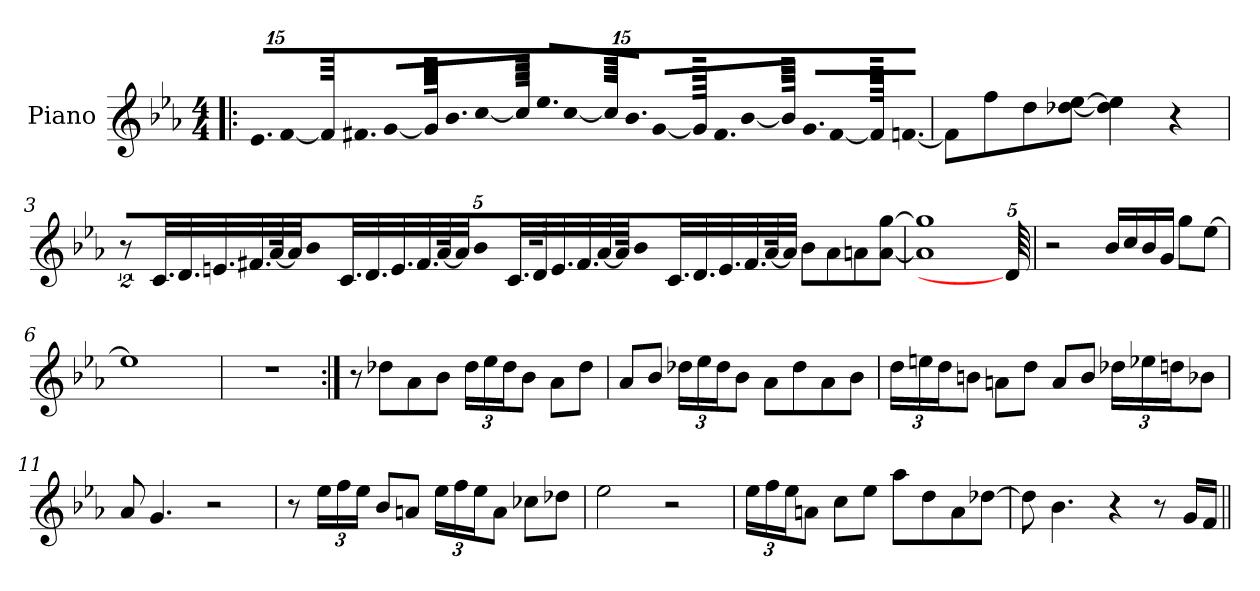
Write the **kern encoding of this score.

**kern
*part1
*staff1
*I"Piano
*I'Pno.
*clefG2
*k[b-e-a-]
*M4/4
*Xbrackettup
=1!|:
!LO:N:vis=16.
15e-/L
[120%7f/
120f/]
!LO:N:vis=16.
15f#X/J
[120%7g/L
120g/L]
!LO:N:vis=16.
15b-/
[120%7cc/J
120cc/J]
!LO:N:vis=16.
15ee-/L
[120%7cc/
120cc/]
!LO:N:vis=16.
15b-/J
[120%7g/L
120g/L]
!LO:N:vis=16.
15f#/
[120%7b-/J
120b-/J]
!LO:N:vis=16.
15g/L
[120%7f#/
120f#/]
!LO:N:vis=16.
[15fn/J
=2
8f\L]
8ff\
8dd\
[8dd-X\ [8ee-\J
4dd-\] 4ee-\]
4r
!!LO:LB:g=z
=3
*brackettup
16%3r
*Xbrackettup
40.c/LLL
40.d/
40.en/
40.f#X/
[80a-/JJJ
40a-/JJJ]
16%3b-\
40.c/LLL
40.d/
40.e/
40.f#/
[80a-/JJJ
40a-/JJJ]
16%3b-\
40.c/LLL
[40d/
80ryy
40.e/
40.f#/
[40a-/JJJ
80a-/JJJ]
16%3b-\
40.c/LLL
40.d/
40.e/
40.f#/
[80a-/JJJ
40a-/JJJ]
8b-\L
8a-\
8an\
[8a\ [8gg\J
!!LO:LB:g=z
=4
1a] 1gg]
80d/]
=5
2r
16b-/LL
16cc/
16b-/
16g/JJ
8gg\L
[8ee-\J
!!LO:LB:g=z
=6
1ee-]
=7
1r
!!LO:LB:g=z
=8:|!
8r
8dd-X\L
8a-\
8b-\J
*brackettup
24dd-\LL
24ee-\
24dd-\J
8b-\J
8a-\L
8dd-\J
=9
8a-/L
8b-/J
24dd-X\LL
24ee-\
24dd-\J
8b-\J
8a-\L
8dd-\
8a-\
8b-\J
!!LO:LB:g=z
=10
24dd\LL
24een\
24dd\J
8bn\J
8an\L
8dd\J
8a/L
8b/J
24dd-X\LL
24ee-X\
24ddn\J
8b-X\J
=11
8a-/
4.g/
2r
!!LO:LB:g=z
=12
8r
24ee-\LL
24ff\
24ee-\JJ
8b-/L
8an/J
24ee-\LL
24ff\
24ee-\J
8a\J
8cc-X\L
8dd-X\J
=13
2ee-\
2r
!!LO:LB:g=z
=14
*Xbrackettup
24ee-\LL
24ff\
24ee-\J
8an\J
8cc\L
8ee-\J
8aa-\L
8dd\
8a\
[8dd-X\J
=15
8dd-\]
4.b-\
4r
8r
16g/LL
16f/JJ
=||
*-
